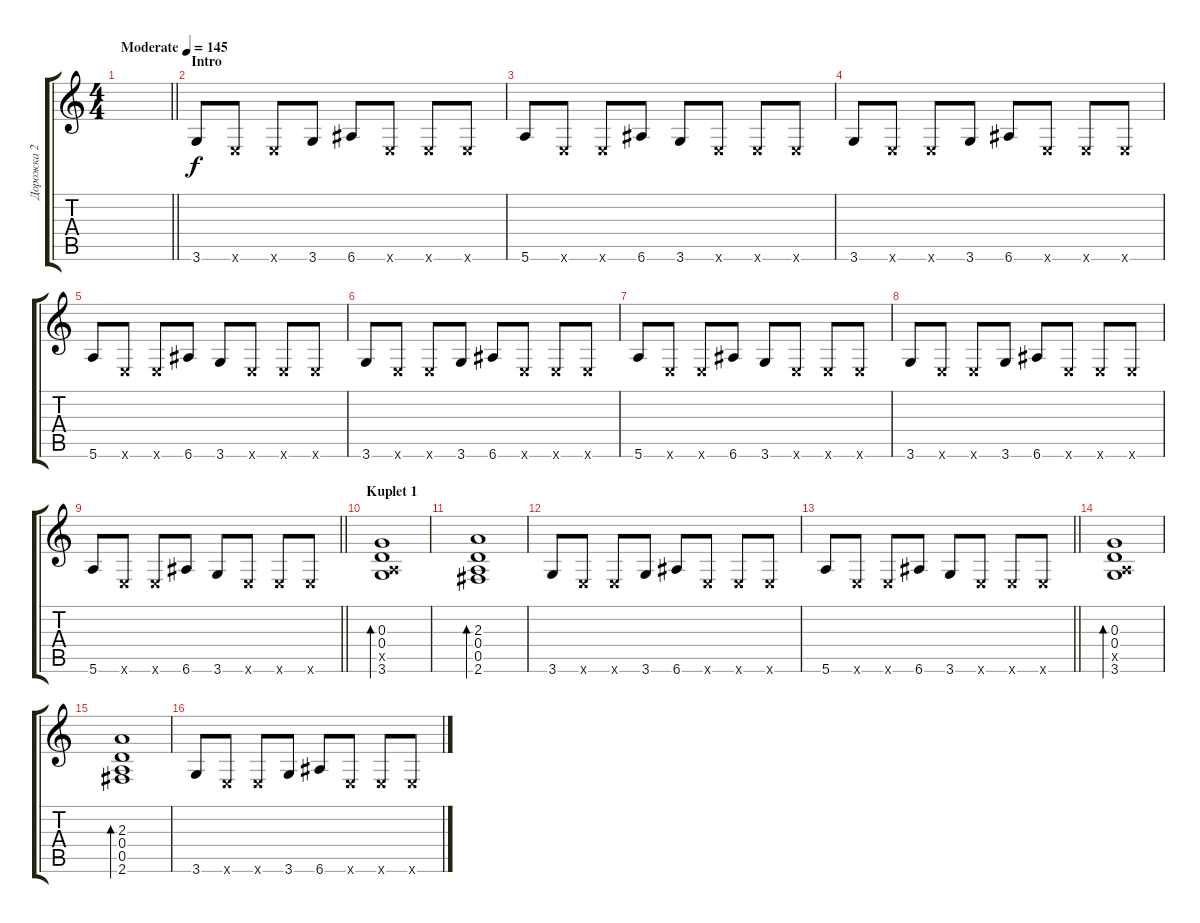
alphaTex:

\track ("Дорожка 2" "Дорожка 2") {instrument acousticguitarsteel}
\staff {score tabs}
\tuning (E4 B3 G3 D3 A2 E2) {hide}
\ts (4 4)
\tempo (145 "Moderate")
\clef g2
\barLineRight lightlight
\ks c
|
\section ("" "Intro")
3.6.8 0.6{x}.8 0.6{x}.8 3.6.8 6.6.8 0.6{x}.8 0.6{x}.8 0.6{x}.8 |
5.6.8 0.6{x}.8 0.6{x}.8 6.6.8 3.6.8 0.6{x}.8 0.6{x}.8 0.6{x}.8 |
3.6.8 0.6{x}.8 0.6{x}.8 3.6.8 6.6.8 0.6{x}.8 0.6{x}.8 0.6{x}.8 |
5.6.8 0.6{x}.8 0.6{x}.8 6.6.8 3.6.8 0.6{x}.8 0.6{x}.8 0.6{x}.8 |
3.6.8 0.6{x}.8 0.6{x}.8 3.6.8 6.6.8 0.6{x}.8 0.6{x}.8 0.6{x}.8 |
5.6.8 0.6{x}.8 0.6{x}.8 6.6.8 3.6.8 0.6{x}.8 0.6{x}.8 0.6{x}.8 |
3.6.8 0.6{x}.8 0.6{x}.8 3.6.8 6.6.8 0.6{x}.8 0.6{x}.8 0.6{x}.8 |
\barLineRight lightlight
5.6.8 0.6{x}.8 0.6{x}.8 6.6.8 3.6.8 0.6{x}.8 0.6{x}.8 0.6{x}.8 |
\section ("" "Kuplet 1")
(0.3 0.4 0.5{x} 3.6).1{bd 60} |
(2.3 0.4 0.5 2.6).1{bd 60} |
3.6.8 0.6{x}.8 0.6{x}.8 3.6.8 6.6.8 0.6{x}.8 0.6{x}.8 0.6{x}.8 |
\barLineRight lightlight
5.6.8 0.6{x}.8 0.6{x}.8 6.6.8 3.6.8 0.6{x}.8 0.6{x}.8 0.6{x}.8 |
(0.3 0.4 0.5{x} 3.6).1{bd 60} |
(2.3 0.4 0.5 2.6).1{bd 60} |
3.6.8 0.6{x}.8 0.6{x}.8 3.6.8 6.6.8 0.6{x}.8 0.6{x}.8 0.6{x}.8
